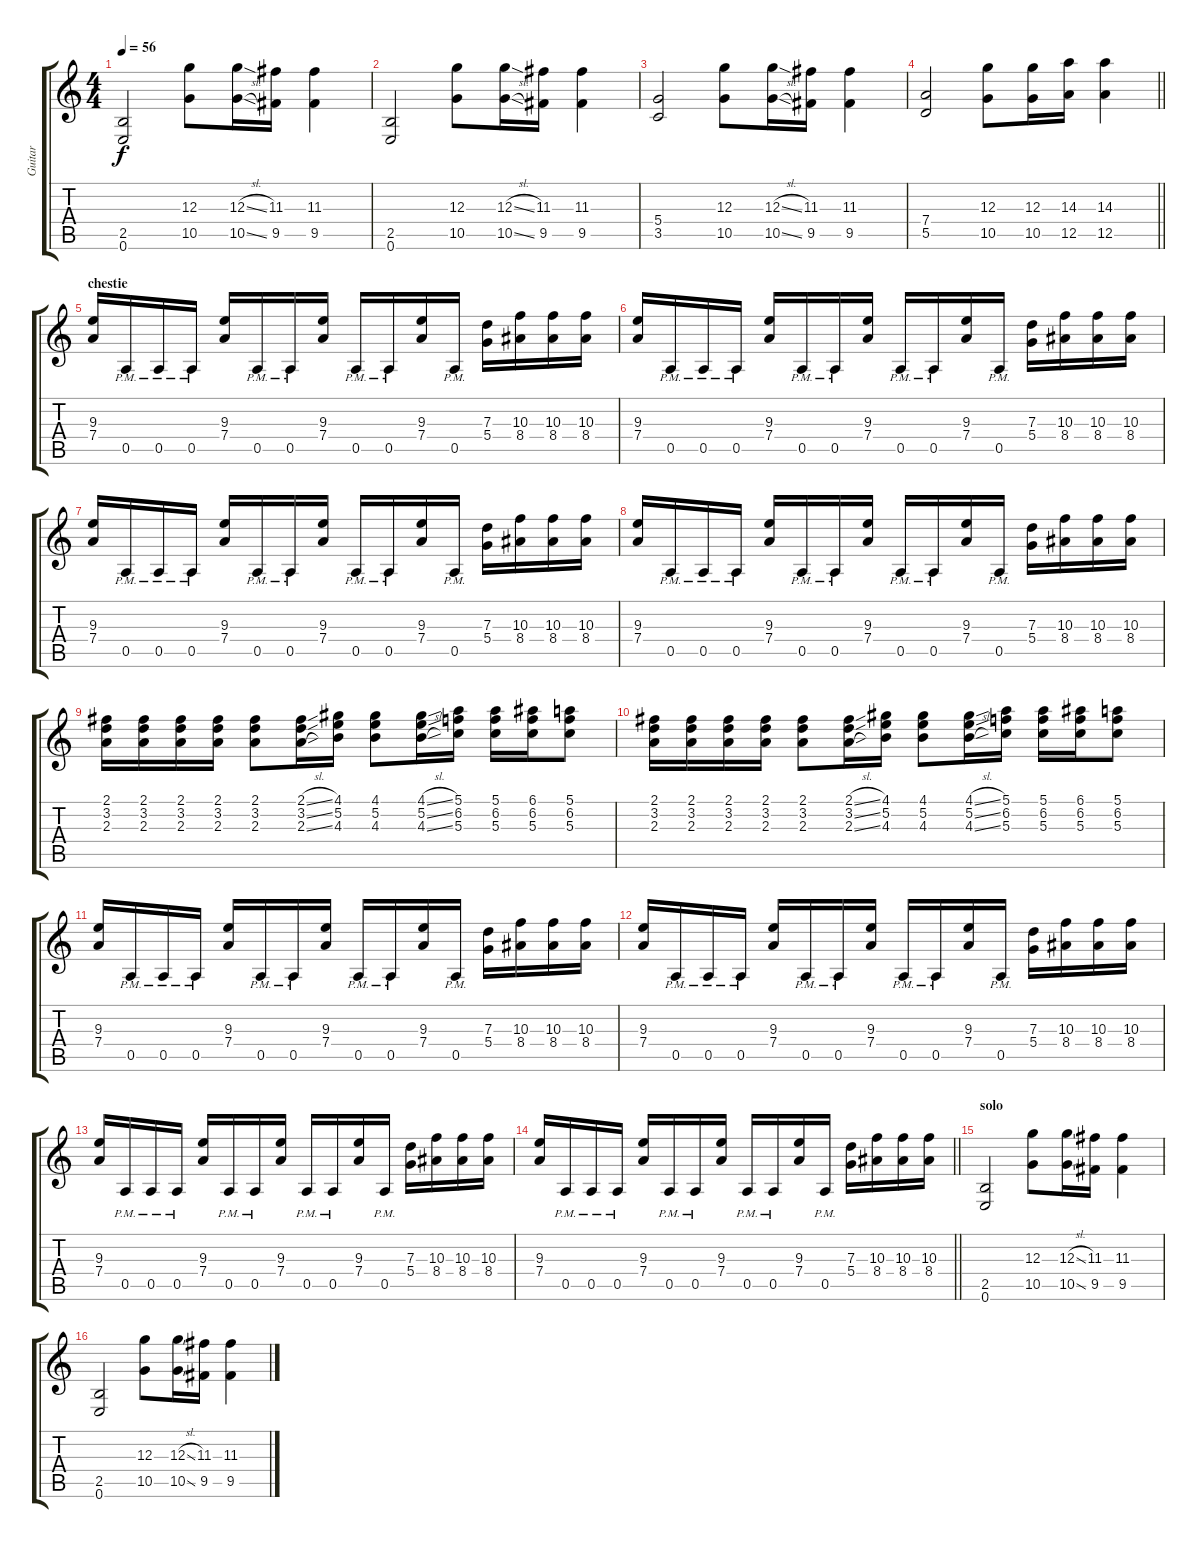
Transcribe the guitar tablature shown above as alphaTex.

\track ("Guitar" "Guitar") {instrument distortionguitar}
\staff {score tabs}
\tuning (E4 B3 G3 D3 A2 E2) {hide}
\ts (4 4)
\tempo 56
\clef g2
\ks c
(2.5 0.6).2{dy f} (12.3 10.5).8 (12.3{sl} 10.5{sl}).16 (11.3 9.5).16 (11.3 9.5).4 |
(2.5 0.6).2 (12.3 10.5).8 (12.3{sl} 10.5{sl}).16 (11.3 9.5).16 (11.3 9.5).4 |
(5.4 3.5).2 (12.3 10.5).8 (12.3{sl} 10.5{sl}).16 (11.3 9.5).16 (11.3 9.5).4 |
\barLineRight lightlight
(7.4 5.5).2 (12.3 10.5).8 (12.3 10.5).16 (14.3 12.5).16 (14.3 12.5).4 |
\section ("" "chestie")
(9.3 7.4).16 0.5{pm}.16 0.5{pm}.16 0.5{pm}.16 (9.3 7.4).16 0.5{pm}.16 0.5{pm}.16 (9.3 7.4).16 0.5{pm}.16 0.5{pm}.16 (9.3 7.4).16 0.5{pm}.16 (7.3 5.4).16 (10.3 8.4).16 (10.3 8.4).16 (10.3 8.4).16 |
(9.3 7.4).16 0.5{pm}.16 0.5{pm}.16 0.5{pm}.16 (9.3 7.4).16 0.5{pm}.16 0.5{pm}.16 (9.3 7.4).16 0.5{pm}.16 0.5{pm}.16 (9.3 7.4).16 0.5{pm}.16 (7.3 5.4).16 (10.3 8.4).16 (10.3 8.4).16 (10.3 8.4).16 |
(9.3 7.4).16 0.5{pm}.16 0.5{pm}.16 0.5{pm}.16 (9.3 7.4).16 0.5{pm}.16 0.5{pm}.16 (9.3 7.4).16 0.5{pm}.16 0.5{pm}.16 (9.3 7.4).16 0.5{pm}.16 (7.3 5.4).16 (10.3 8.4).16 (10.3 8.4).16 (10.3 8.4).16 |
(9.3 7.4).16 0.5{pm}.16 0.5{pm}.16 0.5{pm}.16 (9.3 7.4).16 0.5{pm}.16 0.5{pm}.16 (9.3 7.4).16 0.5{pm}.16 0.5{pm}.16 (9.3 7.4).16 0.5{pm}.16 (7.3 5.4).16 (10.3 8.4).16 (10.3 8.4).16 (10.3 8.4).16 |
(2.1 3.2 2.3).16 (2.1 3.2 2.3).16 (2.1 3.2 2.3).16 (2.1 3.2 2.3).16 (2.1 3.2 2.3).8 (2.1{sl} 3.2{sl} 2.3{sl}).16 (4.1 5.2 4.3).16 (4.1 5.2 4.3).8 (4.1{sl} 5.2{sl} 4.3{sl}).16 (5.1 6.2 5.3).16 (5.1 6.2 5.3).16 (6.1 6.2 5.3).16 (5.1 6.2 5.3).8 |
(2.1 3.2 2.3).16 (2.1 3.2 2.3).16 (2.1 3.2 2.3).16 (2.1 3.2 2.3).16 (2.1 3.2 2.3).8 (2.1{sl} 3.2{sl} 2.3{sl}).16 (4.1 5.2 4.3).16 (4.1 5.2 4.3).8 (4.1{sl} 5.2{sl} 4.3{sl}).16 (5.1 6.2 5.3).16 (5.1 6.2 5.3).16 (6.1 6.2 5.3).16 (5.1 6.2 5.3).8 |
(9.3 7.4).16 0.5{pm}.16 0.5{pm}.16 0.5{pm}.16 (9.3 7.4).16 0.5{pm}.16 0.5{pm}.16 (9.3 7.4).16 0.5{pm}.16 0.5{pm}.16 (9.3 7.4).16 0.5{pm}.16 (7.3 5.4).16 (10.3 8.4).16 (10.3 8.4).16 (10.3 8.4).16 |
(9.3 7.4).16 0.5{pm}.16 0.5{pm}.16 0.5{pm}.16 (9.3 7.4).16 0.5{pm}.16 0.5{pm}.16 (9.3 7.4).16 0.5{pm}.16 0.5{pm}.16 (9.3 7.4).16 0.5{pm}.16 (7.3 5.4).16 (10.3 8.4).16 (10.3 8.4).16 (10.3 8.4).16 |
(9.3 7.4).16 0.5{pm}.16 0.5{pm}.16 0.5{pm}.16 (9.3 7.4).16 0.5{pm}.16 0.5{pm}.16 (9.3 7.4).16 0.5{pm}.16 0.5{pm}.16 (9.3 7.4).16 0.5{pm}.16 (7.3 5.4).16 (10.3 8.4).16 (10.3 8.4).16 (10.3 8.4).16 |
\barLineRight lightlight
(9.3 7.4).16 0.5{pm}.16 0.5{pm}.16 0.5{pm}.16 (9.3 7.4).16 0.5{pm}.16 0.5{pm}.16 (9.3 7.4).16 0.5{pm}.16 0.5{pm}.16 (9.3 7.4).16 0.5{pm}.16 (7.3 5.4).16 (10.3 8.4).16 (10.3 8.4).16 (10.3 8.4).16 |
\section ("" "solo")
(2.5 0.6).2 (12.3 10.5).8 (12.3{sl} 10.5{sl}).16 (11.3 9.5).16 (11.3 9.5).4 |
(2.5 0.6).2 (12.3 10.5).8 (12.3{sl} 10.5{sl}).16 (11.3 9.5).16 (11.3 9.5).4
